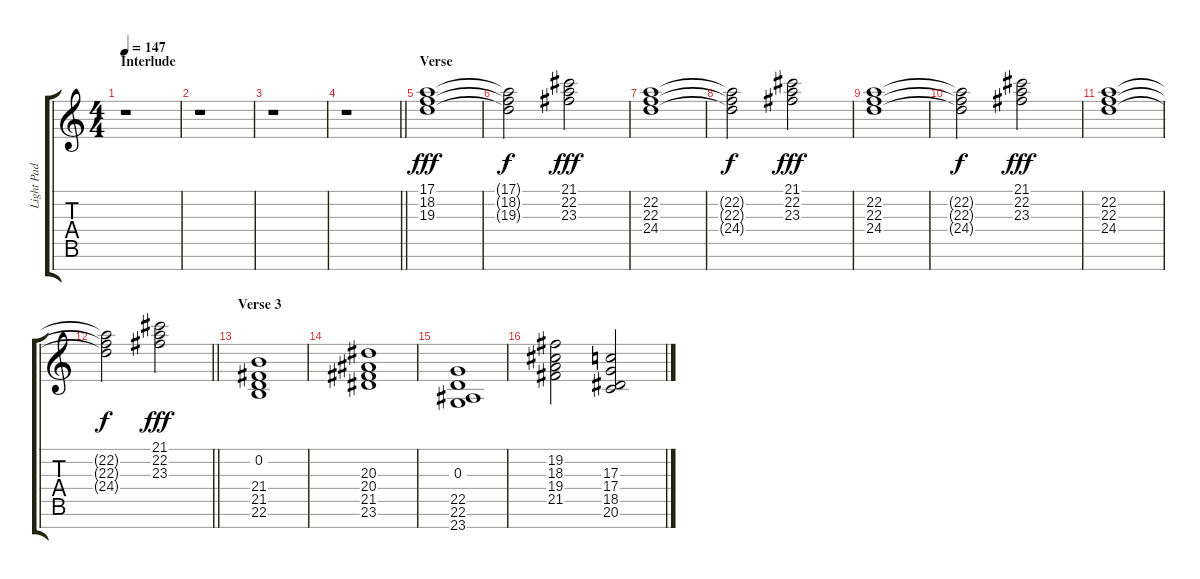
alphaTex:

\track ("Light Pad" "Light Pad") {instrument synthvoice}
\staff {score tabs}
\tuning (E4 B3 G3 D3 A2 E2 B1) {hide}
\ts (4 4)
\section ("" "Interlude")
\tempo 147
\clef g2
\ks c
r.1{dy fff} |
r.1 |
r.1 |
\barLineRight lightlight
r.1 |
\section ("" "Verse")
(17.1 18.2 19.3).1 |
(17.1{t} 18.2{t} 19.3{t}).2{dy f} (21.1 22.2 23.3).2{dy fff} |
(22.2 22.3 24.4).1 |
(22.2{t} 22.3{t} 24.4{t}).2{dy f} (21.1 22.2 23.3).2{dy fff} |
(22.2 22.3 24.4).1 |
(22.2{t} 22.3{t} 24.4{t}).2{dy f} (21.1 22.2 23.3).2{dy fff} |
(22.2 22.3 24.4).1 |
\barLineRight lightlight
(22.2{t} 22.3{t} 24.4{t}).2{dy f} (21.1 22.2 23.3).2{dy fff} |
\section ("" "Verse 3")
(0.2 21.4 21.5 22.6).1 |
(20.3 20.4 21.5 23.6).1 |
(0.3 22.5 22.6 23.7).1 |
(19.2 18.3 19.4 21.5).2 (17.3 17.4 18.5 20.6).2
